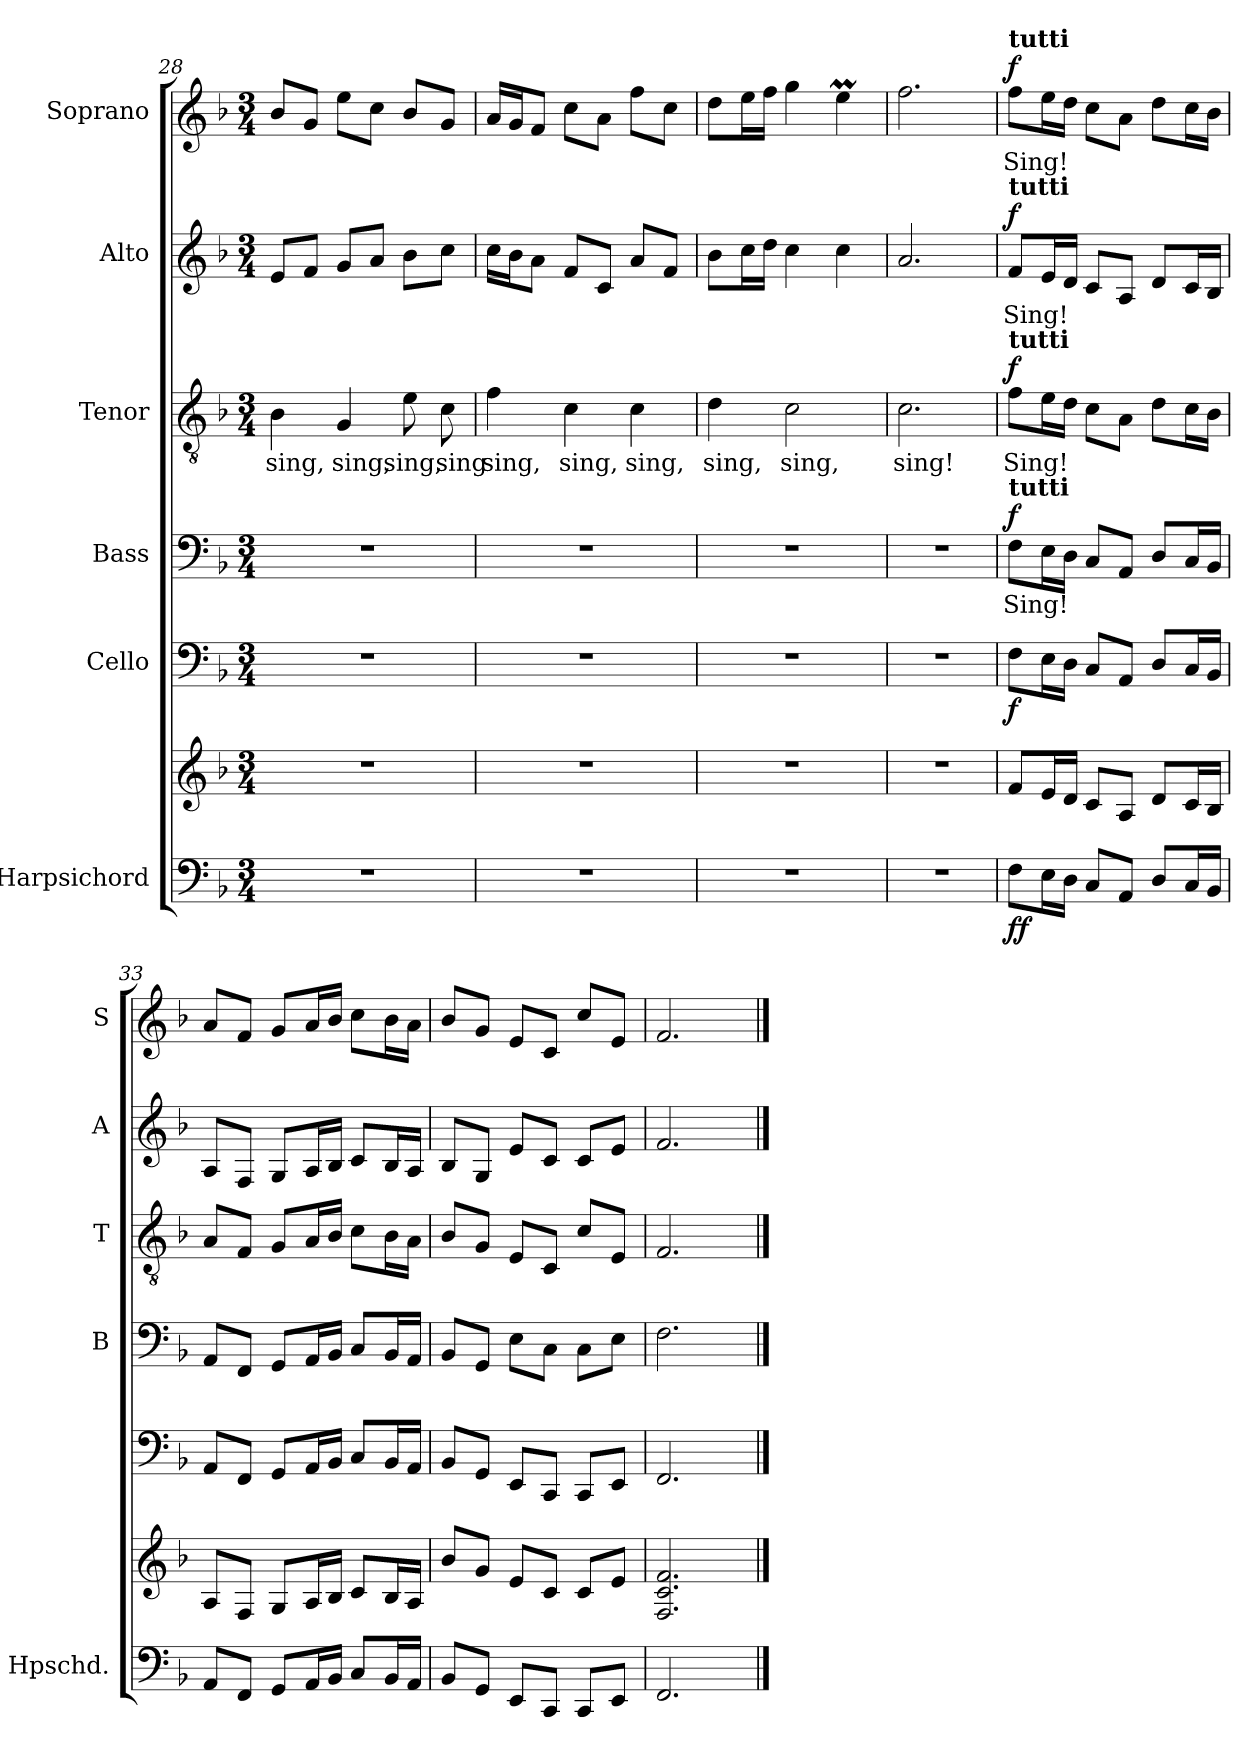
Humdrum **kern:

**kern	**kern	**dynam	**kern	**dynam	**kern	**text	**dynam	**kern	**text	**dynam	**kern	**text	**dynam	**kern	**text	**dynam
*part6	*part6	*part6	*part5	*part5	*part4	*part4	*part4	*part3	*part3	*part3	*part2	*part2	*part2	*part1	*part1	*part1
*staff7	*staff6	*staff6/7	*staff5	*staff5	*staff4	*staff4	*staff4	*staff3	*staff3	*staff3	*staff2	*staff2	*staff2	*staff1	*staff1	*staff1
*I"Harpsichord	*	*	*I"Cello	*	*I"Bass	*	*	*I"Tenor	*	*	*I"Alto	*	*	*I"Soprano	*	*
*I'Hpschd.	*	*	*	*	*I'B	*	*	*I'T	*	*	*I'A	*	*	*I'S	*	*
*clefF4	*clefG2	*	*clefF4	*	*clefF4	*	*	*clefGv2	*	*	*clefG2	*	*	*clefG2	*	*
*k[b-]	*k[b-]	*	*k[b-]	*	*k[b-]	*	*	*k[b-]	*	*	*k[b-]	*	*	*k[b-]	*	*
*F:	*F:	*	*F:	*	*F:	*	*	*F:	*	*	*F:	*	*	*F:	*	*
*M3/4	*M3/4	*	*M3/4	*	*M3/4	*	*	*M3/4	*	*	*M3/4	*	*	*M3/4	*	*
=28	=28	=28	=28	=28	=28	=28	=28	=28	=28	=28	=28	=28	=28	=28	=28	=28
2.r	2.r	.	2.r	.	2.r	.	.	4B-\	sing,	.	8e/L	.	.	8b-/L	.	.
.	.	.	.	.	.	.	.	.	.	.	8f/J	.	.	8g/J	.	.
.	.	.	.	.	.	.	.	4G/	sing,	.	8g/L	.	.	8ee\L	.	.
.	.	.	.	.	.	.	.	.	.	.	8a/J	.	.	8cc\J	.	.
.	.	.	.	.	.	.	.	8e\	sing,	.	8b-\L	.	.	8b-/L	.	.
.	.	.	.	.	.	.	.	8c\	sing	.	8cc\J	.	.	8g/J	.	.
=29	=29	=29	=29	=29	=29	=29	=29	=29	=29	=29	=29	=29	=29	=29	=29	=29
2.r	2.r	.	2.r	.	2.r	.	.	4f\	sing,	.	16cc\LL	.	.	16a/LL	.	.
.	.	.	.	.	.	.	.	.	.	.	16b-\J	.	.	16g/J	.	.
.	.	.	.	.	.	.	.	.	.	.	8a\J	.	.	8f/J	.	.
.	.	.	.	.	.	.	.	4c\	sing,	.	8f/L	.	.	8cc\L	.	.
.	.	.	.	.	.	.	.	.	.	.	8c/J	.	.	8a\J	.	.
.	.	.	.	.	.	.	.	4c\	sing,	.	8a/L	.	.	8ff\L	.	.
.	.	.	.	.	.	.	.	.	.	.	8f/J	.	.	8cc\J	.	.
=30	=30	=30	=30	=30	=30	=30	=30	=30	=30	=30	=30	=30	=30	=30	=30	=30
2.r	2.r	.	2.r	.	2.r	.	.	4d\	sing,	.	8b-\L	.	.	8dd\L	.	.
.	.	.	.	.	.	.	.	.	.	.	16cc\L	.	.	16ee\L	.	.
.	.	.	.	.	.	.	.	.	.	.	16dd\JJ	.	.	16ff\JJ	.	.
.	.	.	.	.	.	.	.	2c\	sing,	.	4cc\	.	.	4gg\	.	.
.	.	.	.	.	.	.	.	.	.	.	4cc\	.	.	4eem\	.	.
=31	=31	=31	=31	=31	=31	=31	=31	=31	=31	=31	=31	=31	=31	=31	=31	=31
2.r	2.r	.	2.r	.	2.r	.	.	2.c\	sing!	.	2.a/	.	.	2.ff\	.	.
!!LO:PB:g=z
=32	=32	=32	=32	=32	=32	=32	=32	=32	=32	=32	=32	=32	=32	=32	=32	=32
!	!	!	!	!	!	!	!	!	!	!	!	!	!	!LO:TX:a:B:t=tutti	!	!
!	!	!	!	!	!	!	!	!	!	!	!LO:TX:a:B:t=tutti	!	!	!	!	!
!	!	!	!	!	!	!	!	!LO:TX:a:B:t=tutti	!	!	!	!	!	!	!	!
!	!	!	!	!	!LO:TX:a:B:t=tutti	!	!	!	!	!	!	!	!	!	!	!
!	!	!LO:DY:b=2	!	!	!	!	!	!	!	!	!	!	!	!	!	!
!	!	!LO:DY:n=1:b	!	!LO:DY:b	!	!	!LO:DY:b	!	!	!LO:DY:b	!	!	!LO:DY:b	!	!	!LO:DY:b
8F\L	8f/L	f f	8F\L	f	8F\L	Sing!	f	8f\L	Sing!	f	8f/L	Sing!	f	8ff\L	Sing!	f
16E\L	16e/L	.	16E\L	.	16E\L	.	.	16e\L	.	.	16e/L	.	.	16ee\L	.	.
16D\JJ	16d/JJ	.	16D\JJ	.	16D\JJ	.	.	16d\JJ	.	.	16d/JJ	.	.	16dd\JJ	.	.
8C/L	8c/L	.	8C/L	.	8C/L	.	.	8c\L	.	.	8c/L	.	.	8cc\L	.	.
8AA/J	8A/J	.	8AA/J	.	8AA/J	.	.	8A\J	.	.	8A/J	.	.	8a\J	.	.
8D/L	8d/L	.	8D/L	.	8D/L	.	.	8d\L	.	.	8d/L	.	.	8dd\L	.	.
16C/L	16c/L	.	16C/L	.	16C/L	.	.	16c\L	.	.	16c/L	.	.	16cc\L	.	.
16BB-/JJ	16B-/JJ	.	16BB-/JJ	.	16BB-/JJ	.	.	16B-\JJ	.	.	16B-/JJ	.	.	16b-\JJ	.	.
=33	=33	=33	=33	=33	=33	=33	=33	=33	=33	=33	=33	=33	=33	=33	=33	=33
8AA/L	8A/L	.	8AA/L	.	8AA/L	.	.	8A/L	.	.	8A/L	.	.	8a/L	.	.
8FF/J	8F/J	.	8FF/J	.	8FF/J	.	.	8F/J	.	.	8F/J	.	.	8f/J	.	.
8GG/L	8G/L	.	8GG/L	.	8GG/L	.	.	8G/L	.	.	8G/L	.	.	8g/L	.	.
16AA/L	16A/L	.	16AA/L	.	16AA/L	.	.	16A/L	.	.	16A/L	.	.	16a/L	.	.
16BB-/JJ	16B-/JJ	.	16BB-/JJ	.	16BB-/JJ	.	.	16B-/JJ	.	.	16B-/JJ	.	.	16b-/JJ	.	.
8C/L	8c/L	.	8C/L	.	8C/L	.	.	8c\L	.	.	8c/L	.	.	8cc\L	.	.
16BB-/L	16B-/L	.	16BB-/L	.	16BB-/L	.	.	16B-\L	.	.	16B-/L	.	.	16b-\L	.	.
16AA/JJ	16A/JJ	.	16AA/JJ	.	16AA/JJ	.	.	16A\JJ	.	.	16A/JJ	.	.	16a\JJ	.	.
=34	=34	=34	=34	=34	=34	=34	=34	=34	=34	=34	=34	=34	=34	=34	=34	=34
8BB-/L	8b-/L	.	8BB-/L	.	8BB-/L	.	.	8B-/L	.	.	8B-/L	.	.	8b-/L	.	.
8GG/J	8g/J	.	8GG/J	.	8GG/J	.	.	8G/J	.	.	8G/J	.	.	8g/J	.	.
8EE/L	8e/L	.	8EE/L	.	8E\L	.	.	8E/L	.	.	8e/L	.	.	8e/L	.	.
8CC/J	8c/J	.	8CC/J	.	8C\J	.	.	8C/J	.	.	8c/J	.	.	8c/J	.	.
8CC/L	8c/L	.	8CC/L	.	8C\L	.	.	8c/L	.	.	8c/L	.	.	8cc/L	.	.
8EE/J	8e/J	.	8EE/J	.	8E\J	.	.	8E/J	.	.	8e/J	.	.	8e/J	.	.
=35	=35	=35	=35	=35	=35	=35	=35	=35	=35	=35	=35	=35	=35	=35	=35	=35
2.FF/	2.F/ 2.c/ 2.f/	.	2.FF/	.	2.F\	.	.	2.F/	.	.	2.f/	.	.	2.f/	.	.
==	==	==	==	==	==	==	==	==	==	==	==	==	==	==	==	==
*-	*-	*-	*-	*-	*-	*-	*-	*-	*-	*-	*-	*-	*-	*-	*-	*-
